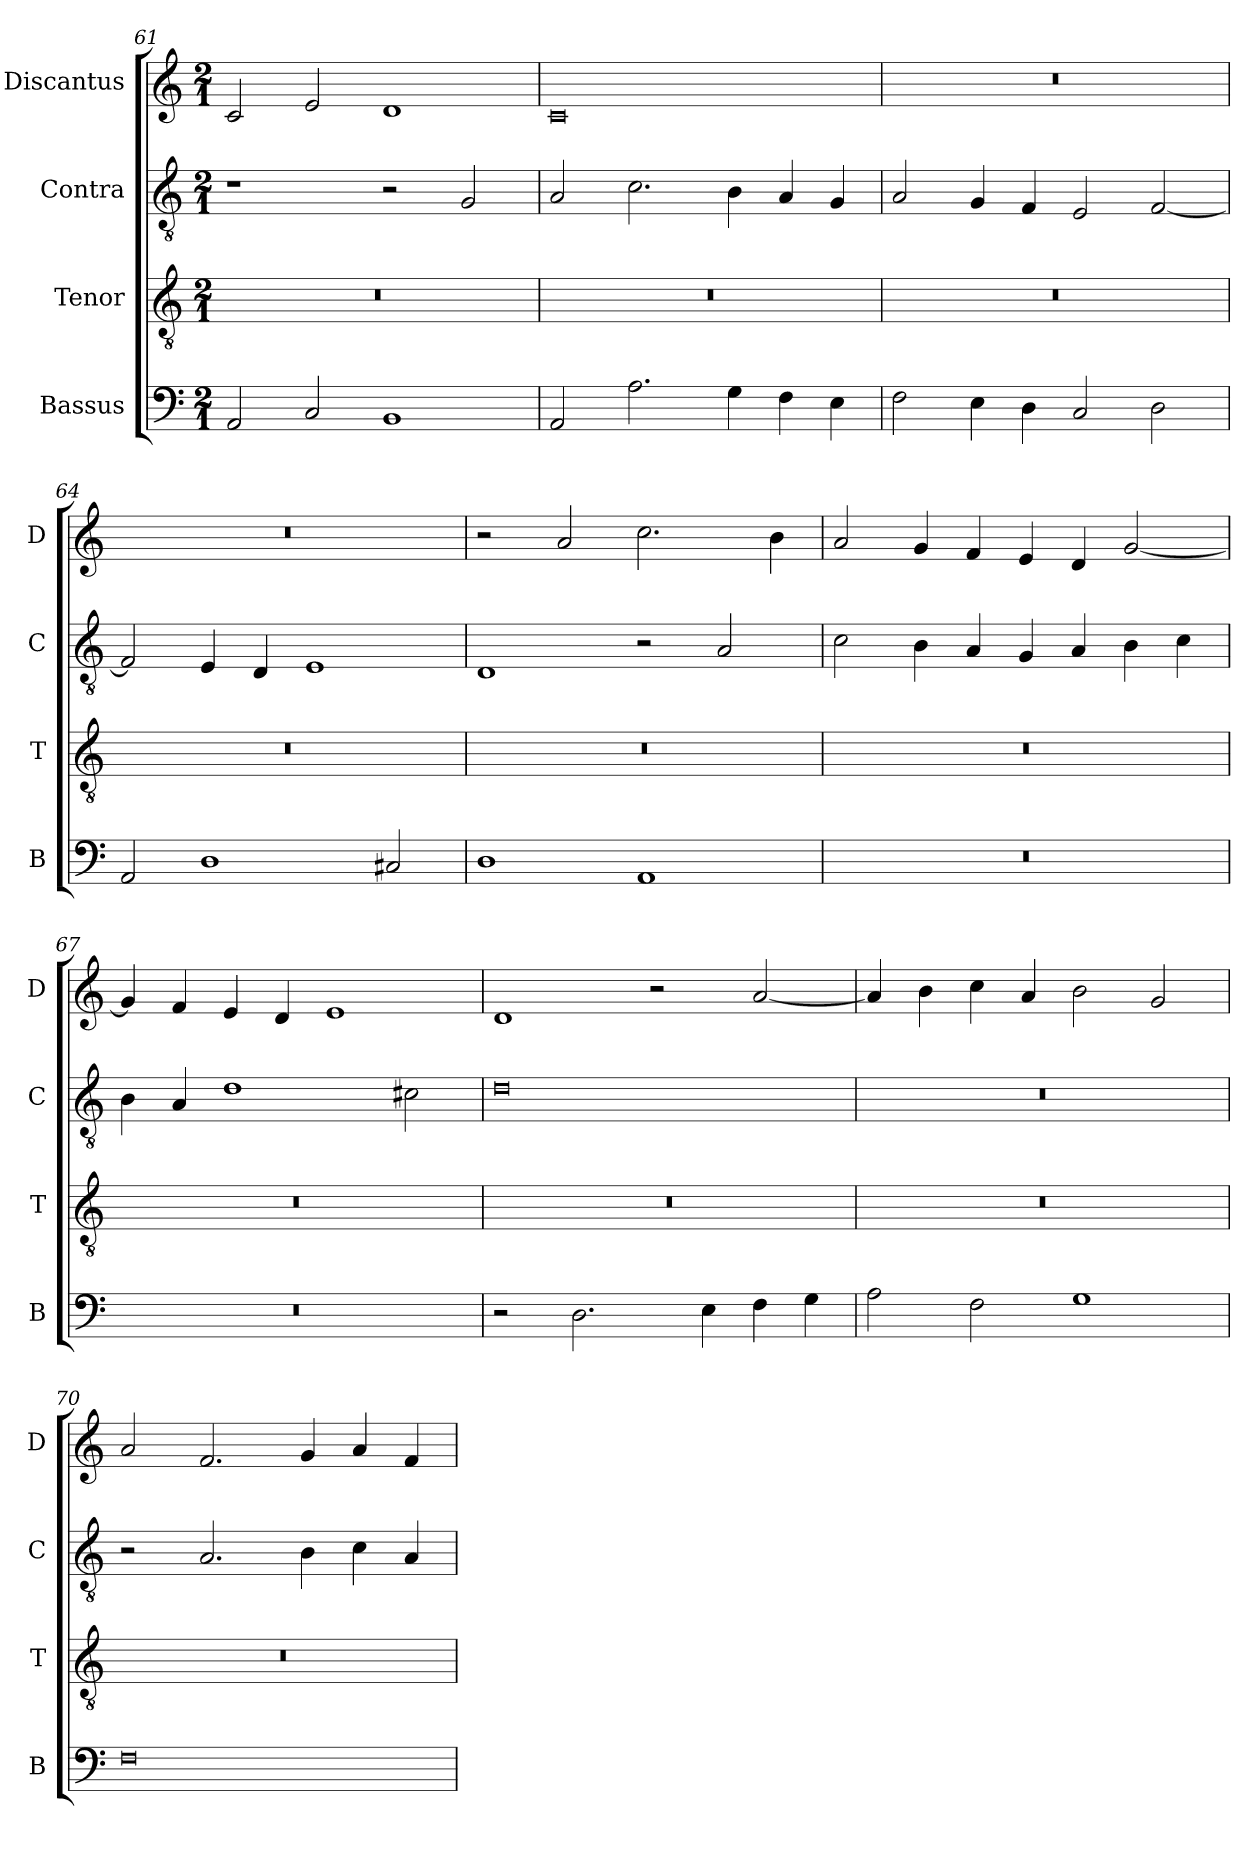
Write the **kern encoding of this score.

**kern	**kern	**kern	**kern
*part4	*part3	*part2	*part1
*staff4	*staff3	*staff2	*staff1
*I"Bassus	*I"Tenor	*I"Contra	*I"Discantus
*I'B	*I'T	*I'C	*I'D
*clefF4	*clefGv2	*clefGv2	*clefG2
*k[]	*k[]	*k[]	*k[]
*M2/1	*M2/1	*M2/1	*M2/1
=61	=61	=61	=61
2AA/	0r	1r	2c/
2C/	.	.	2e/
1BB	.	2r	1d
.	.	2G/	.
=62	=62	=62	=62
2AA/	0r	2A/	0c
2.A\	.	2.c\	.
4G\	.	4B\	.
4F\	.	4A/	.
4E\	.	4G/	.
=63	=63	=63	=63
2F\	0r	2A/	0r
4E\	.	4G/	.
4D\	.	4F/	.
2C/	.	2E/	.
2D\	.	[2F/	.
=64	=64	=64	=64
2AA/	0r	2F/]	0r
1D	.	4E/	.
.	.	4D/	.
.	.	1E	.
2C#X/	.	.	.
=65	=65	=65	=65
1D	0r	1D	2r
.	.	.	2a/
1AA	.	2r	2.cc\
.	.	2A/	.
.	.	.	4b\
=66	=66	=66	=66
0r	0r	2c\	2a/
.	.	4B\	4g/
.	.	4A/	4f/
.	.	4G/	4e/
.	.	4A/	4d/
.	.	4B\	[2g/
.	.	4c\	.
=67	=67	=67	=67
0r	0r	4B\	4g/]
.	.	4A/	4f/
.	.	1d	4e/
.	.	.	4d/
.	.	.	1e
.	.	2c#X\	.
=68	=68	=68	=68
2r	0r	0d	1d
2.D\	.	.	.
.	.	.	2r
4E\	.	.	.
4F\	.	.	[2a/
4G\	.	.	.
=69	=69	=69	=69
2A\	0r	0r	4a/]
.	.	.	4b\
2F\	.	.	4cc\
.	.	.	4a/
1G	.	.	2b\
.	.	.	2g/
=70	=70	=70	=70
0F	0r	2r	2a/
.	.	2.A/	2.f/
.	.	4B\	4g/
.	.	4c\	4a/
.	.	4A/	4f/
=	=	=	=
*-	*-	*-	*-
